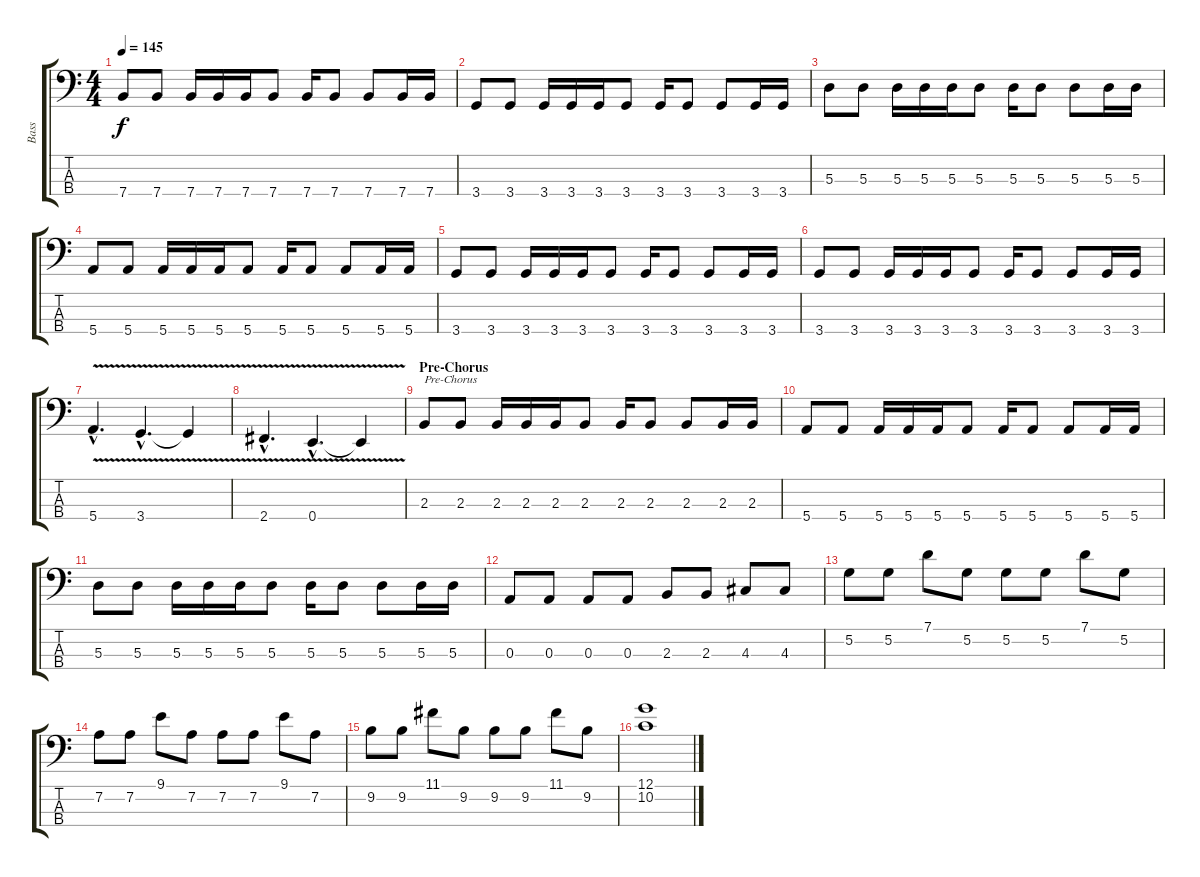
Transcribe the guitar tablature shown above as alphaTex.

\track ("Bass" "Bass") {instrument electricbasspick}
\staff {score tabs}
\tuning (G2 D2 A1 E1) {hide}
\ts (4 4)
\tempo 145
\clef f4
\ks c
7.4.8{dy f} 7.4.8 7.4.16 7.4.16 7.4.16 7.4.8 7.4.16 7.4.8 7.4.8 7.4.16 7.4.16 |
3.4.8 3.4.8 3.4.16 3.4.16 3.4.16 3.4.8 3.4.16 3.4.8 3.4.8 3.4.16 3.4.16 |
5.3.8 5.3.8 5.3.16 5.3.16 5.3.16 5.3.8 5.3.16 5.3.8 5.3.8 5.3.16 5.3.16 |
5.4.8 5.4.8 5.4.16 5.4.16 5.4.16 5.4.8 5.4.16 5.4.8 5.4.8 5.4.16 5.4.16 |
3.4.8 3.4.8 3.4.16 3.4.16 3.4.16 3.4.8 3.4.16 3.4.8 3.4.8 3.4.16 3.4.16 |
3.4.8 3.4.8 3.4.16 3.4.16 3.4.16 3.4.8 3.4.16 3.4.8 3.4.8 3.4.16 3.4.16 |
5.4{v hac}.4{d} 3.4{v hac}.4{d} 3.4{t}.4 |
2.4{v hac}.4{d} 0.4{v hac}.4{d} 0.4{t}.4 |
\section ("" "Pre-Chorus")
2.3.8{txt "Pre-Chorus"} 2.3.8 2.3.16 2.3.16 2.3.16 2.3.8 2.3.16 2.3.8 2.3.8 2.3.16 2.3.16 |
5.4.8 5.4.8 5.4.16 5.4.16 5.4.16 5.4.8 5.4.16 5.4.8 5.4.8 5.4.16 5.4.16 |
5.3.8 5.3.8 5.3.16 5.3.16 5.3.16 5.3.8 5.3.16 5.3.8 5.3.8 5.3.16 5.3.16 |
0.3.8 0.3.8 0.3.8 0.3.8 2.3.8 2.3.8 4.3.8 4.3.8 |
5.2.8 5.2.8 7.1.8 5.2.8 5.2.8 5.2.8 7.1.8 5.2.8 |
7.2.8 7.2.8 9.1.8 7.2.8 7.2.8 7.2.8 9.1.8 7.2.8 |
9.2.8 9.2.8 11.1.8 9.2.8 9.2.8 9.2.8 11.1.8 9.2.8 |
(12.1 10.2).1
